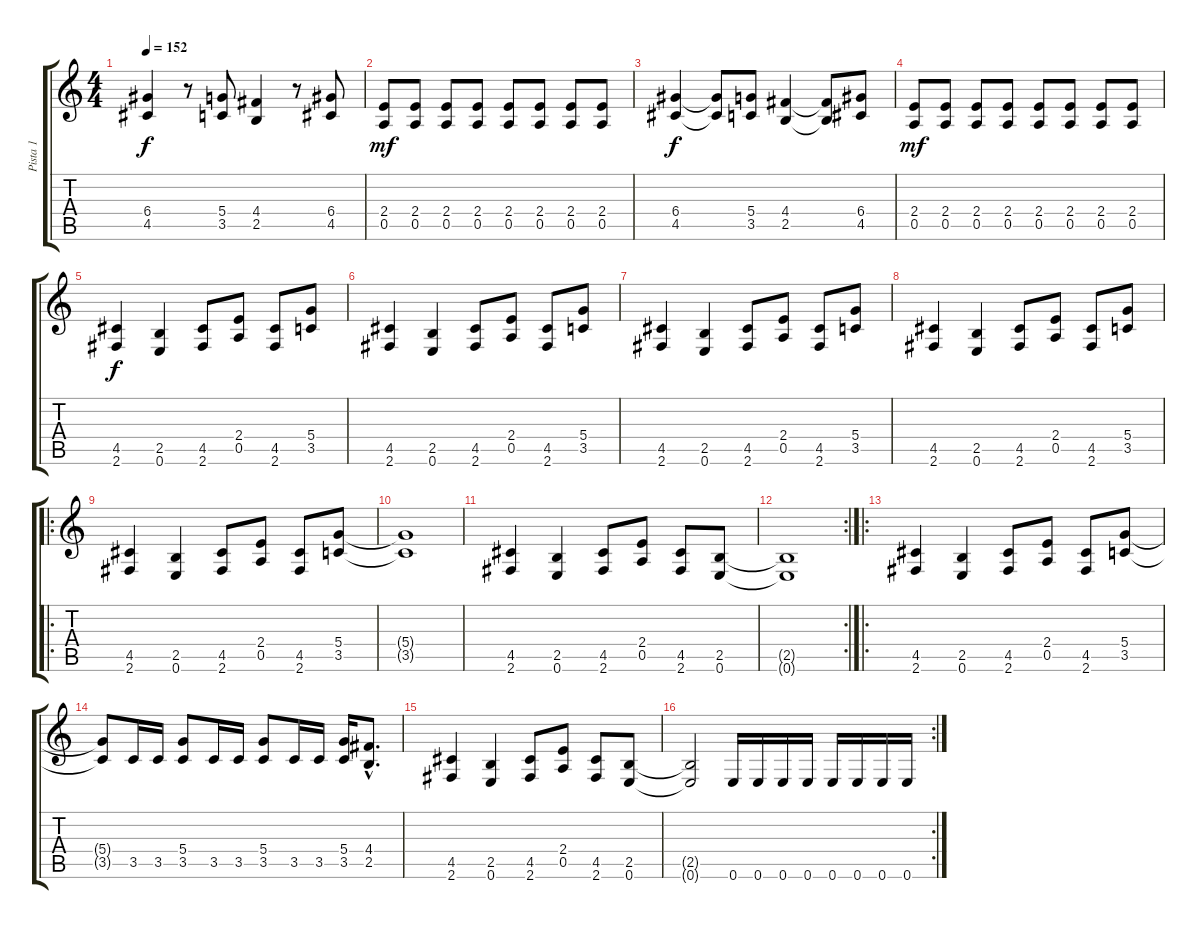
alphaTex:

\track ("Pista 1" "Pista 1") {instrument overdrivenguitar}
\staff {score tabs}
\tuning (E4 B3 G3 D3 A2 E2) {hide}
\ts (4 4)
\tempo 152
\clef g2
\ks c
(6.4 4.5).4{dy f} r.8 (5.4 3.5).8 (4.4 2.5).4 r.8 (6.4 4.5).8 |
(2.4 0.5).8{dy mf} (2.4 0.5).8 (2.4 0.5).8 (2.4 0.5).8 (2.4 0.5).8 (2.4 0.5).8 (2.4 0.5).8 (2.4 0.5).8 |
(6.4 4.5).4{dy f} (6.4{t} 4.5{t}).8 (5.4 3.5).8 (4.4 2.5).4 (4.4{t} 2.5{t}).8 (6.4 4.5).8 |
(2.4 0.5).8{dy mf} (2.4 0.5).8 (2.4 0.5).8 (2.4 0.5).8 (2.4 0.5).8 (2.4 0.5).8 (2.4 0.5).8 (2.4 0.5).8 |
(4.5 2.6).4{dy f} (2.5 0.6).4 (4.5 2.6).8 (2.4 0.5).8 (4.5 2.6).8 (5.4 3.5).8 |
(4.5 2.6).4 (2.5 0.6).4 (4.5 2.6).8 (2.4 0.5).8 (4.5 2.6).8 (5.4 3.5).8 |
(4.5 2.6).4 (2.5 0.6).4 (4.5 2.6).8 (2.4 0.5).8 (4.5 2.6).8 (5.4 3.5).8 |
(4.5 2.6).4 (2.5 0.6).4 (4.5 2.6).8 (2.4 0.5).8 (4.5 2.6).8 (5.4 3.5).8 |
\ro
(4.5 2.6).4 (2.5 0.6).4 (4.5 2.6).8 (2.4 0.5).8 (4.5 2.6).8 (5.4 3.5).8 |
(5.4{t} 3.5{t}).1 |
(4.5 2.6).4 (2.5 0.6).4 (4.5 2.6).8 (2.4 0.5).8 (4.5 2.6).8 (2.5 0.6).8 |
\rc 2
(2.5{t} 0.6{t}).1 |
\ro
(4.5 2.6).4 (2.5 0.6).4 (4.5 2.6).8 (2.4 0.5).8 (4.5 2.6).8 (5.4 3.5).8 |
(5.4{t} 3.5{t}).8 3.5.16 3.5.16 (5.4 3.5).8 3.5.16 3.5.16 (5.4 3.5).8 3.5.16 3.5.16 (5.4 3.5).16 (4.4{hac} 2.5{hac}).8{d} |
(4.5 2.6).4 (2.5 0.6).4 (4.5 2.6).8 (2.4 0.5).8 (4.5 2.6).8 (2.5 0.6).8 |
\rc 2
(2.5{t} 0.6{t}).2 0.6.16 0.6.16 0.6.16 0.6.16 0.6.16 0.6.16 0.6.16 0.6.16
